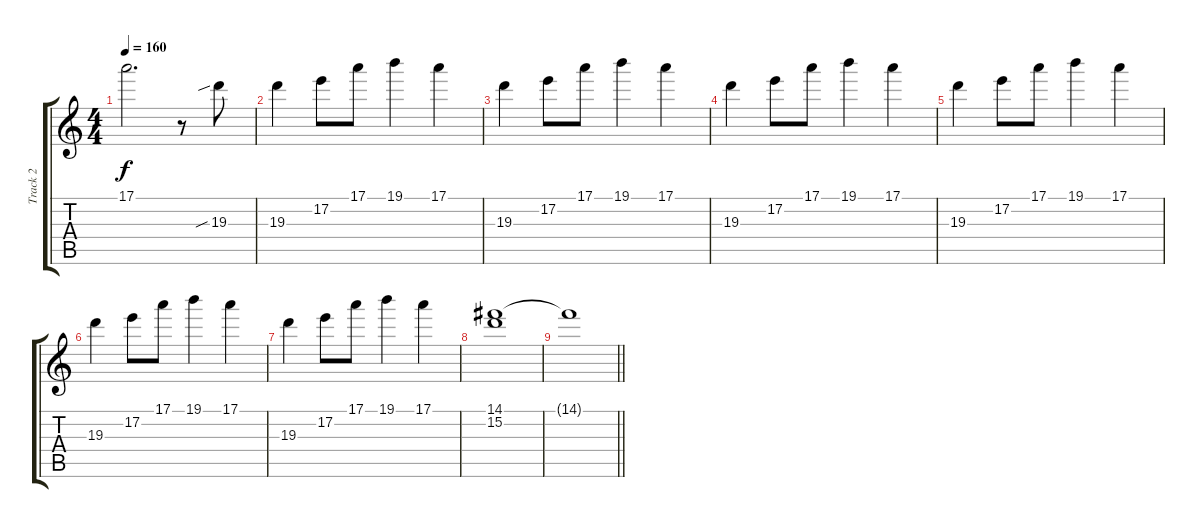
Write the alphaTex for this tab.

\track ("Track 2" "Track 2") {instrument distortionguitar}
\staff {score tabs}
\tuning (E4 B3 G3 D3 A2 E2) {hide}
\ts (4 4)
\tempo 160
\clef g2
\ks c
17.1.2{d dy f} r.8 19.3{sib}.8 |
19.3.4 17.2.8 17.1.8 19.1.4 17.1.4 |
19.3.4 17.2.8 17.1.8 19.1.4 17.1.4 |
19.3.4 17.2.8 17.1.8 19.1.4 17.1.4 |
19.3.4 17.2.8 17.1.8 19.1.4 17.1.4 |
19.3.4 17.2.8 17.1.8 19.1.4 17.1.4 |
19.3.4 17.2.8 17.1.8 19.1.4 17.1.4 |
(14.1 15.2).1 |
\barLineRight lightlight
14.1{t}.1
